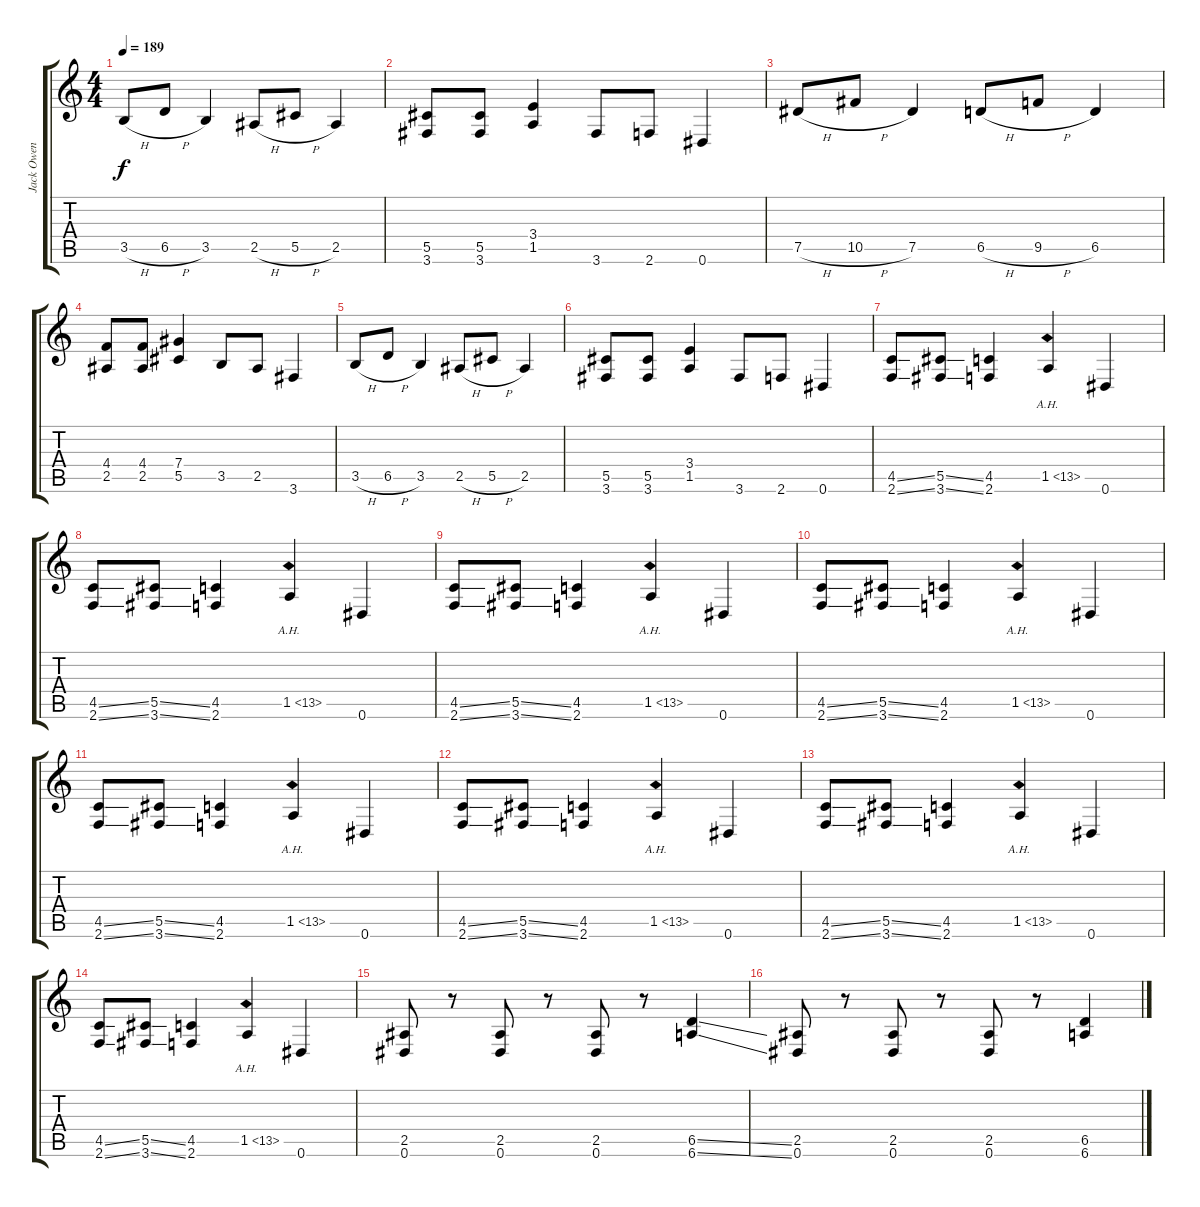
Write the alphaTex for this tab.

\track ("Jack Owen" "Jack Owen") {instrument distortionguitar}
\staff {score tabs}
\tuning (Eb4 Bb3 Gb3 Db3 Ab2 Eb2) {hide}
\ts (4 4)
\tempo 189
\clef g2
\ks c
3.5{h}.8{dy f} 6.5{h}.8 3.5.4 2.5{h}.8 5.5{h}.8 2.5.4 |
(5.5 3.6).8 (5.5 3.6).8 (3.4 1.5).4 3.6.8 2.6.8 0.6.4 |
7.5{h}.8 10.5{h}.8 7.5.4 6.5{h}.8 9.5{h}.8 6.5.4 |
(4.4 2.5).8 (4.4 2.5).8 (7.4 5.5).4 3.5.8 2.5.8 3.6.4 |
3.5{h}.8 6.5{h}.8 3.5.4 2.5{h}.8 5.5{h}.8 2.5.4 |
(5.5 3.6).8 (5.5 3.6).8 (3.4 1.5).4 3.6.8 2.6.8 0.6.4 |
(4.5{ss} 2.6{ss}).8 (5.5{ss} 3.6{ss}).8 (4.5 2.6).4 1.5{ah 12}.4 0.6.4 |
(4.5{ss} 2.6{ss}).8 (5.5{ss} 3.6{ss}).8 (4.5 2.6).4 1.5{ah 12}.4 0.6.4 |
(4.5{ss} 2.6{ss}).8 (5.5{ss} 3.6{ss}).8 (4.5 2.6).4 1.5{ah 12}.4 0.6.4 |
(4.5{ss} 2.6{ss}).8 (5.5{ss} 3.6{ss}).8 (4.5 2.6).4 1.5{ah 12}.4 0.6.4 |
(4.5{ss} 2.6{ss}).8 (5.5{ss} 3.6{ss}).8 (4.5 2.6).4 1.5{ah 12}.4 0.6.4 |
(4.5{ss} 2.6{ss}).8 (5.5{ss} 3.6{ss}).8 (4.5 2.6).4 1.5{ah 12}.4 0.6.4 |
(4.5{ss} 2.6{ss}).8 (5.5{ss} 3.6{ss}).8 (4.5 2.6).4 1.5{ah 12}.4 0.6.4 |
(4.5{ss} 2.6{ss}).8 (5.5{ss} 3.6{ss}).8 (4.5 2.6).4 1.5{ah 12}.4 0.6.4 |
(2.5 0.6).8 r.8 (2.5 0.6).8 r.8 (2.5 0.6).8 r.8 (6.5{ss} 6.6{ss}).4 |
(2.5 0.6).8 r.8 (2.5 0.6).8 r.8 (2.5 0.6).8 r.8 (6.5{ss} 6.6{ss}).4
